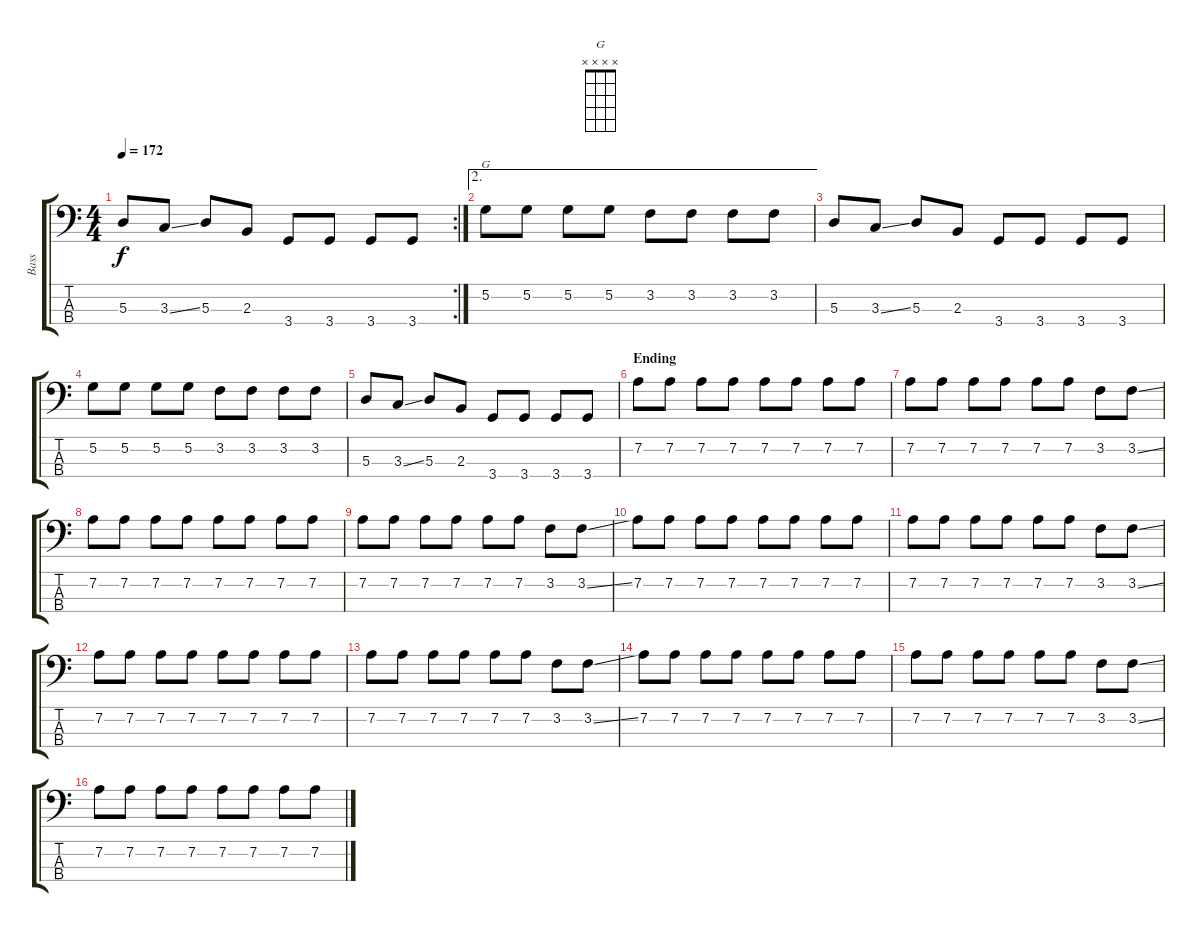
\track ("Bass" "Bass") {instrument electricbasspick}
\staff {score tabs}
\tuning (G2 D2 A1 E1) {hide}
\chord ("G" x x x x)
\rc 2
\ts (4 4)
\tempo 172
\clef f4
\ks c
5.3.8{dy f} 3.3{ss}.8 5.3.8 2.3.8 3.4.8 3.4.8 3.4.8 3.4.8 |
\ae 2
5.2.8{ch "G"} 5.2.8 5.2.8 5.2.8 3.2.8 3.2.8 3.2.8 3.2.8 |
5.3.8 3.3{ss}.8 5.3.8 2.3.8 3.4.8 3.4.8 3.4.8 3.4.8 |
5.2.8 5.2.8 5.2.8 5.2.8 3.2.8 3.2.8 3.2.8 3.2.8 |
5.3.8 3.3{ss}.8 5.3.8 2.3.8 3.4.8 3.4.8 3.4.8 3.4.8 |
\section ("" "Ending")
7.2.8 7.2.8 7.2.8 7.2.8 7.2.8 7.2.8 7.2.8 7.2.8 |
7.2.8 7.2.8 7.2.8 7.2.8 7.2.8 7.2.8 3.2.8 3.2{ss}.8 |
7.2.8 7.2.8 7.2.8 7.2.8 7.2.8 7.2.8 7.2.8 7.2.8 |
7.2.8 7.2.8 7.2.8 7.2.8 7.2.8 7.2.8 3.2.8 3.2{ss}.8 |
7.2.8 7.2.8 7.2.8 7.2.8 7.2.8 7.2.8 7.2.8 7.2.8 |
7.2.8 7.2.8 7.2.8 7.2.8 7.2.8 7.2.8 3.2.8 3.2{ss}.8 |
7.2.8 7.2.8 7.2.8 7.2.8 7.2.8 7.2.8 7.2.8 7.2.8 |
7.2.8 7.2.8 7.2.8 7.2.8 7.2.8 7.2.8 3.2.8 3.2{ss}.8 |
7.2.8 7.2.8 7.2.8 7.2.8 7.2.8 7.2.8 7.2.8 7.2.8 |
7.2.8 7.2.8 7.2.8 7.2.8 7.2.8 7.2.8 3.2.8 3.2{ss}.8 |
7.2.8 7.2.8 7.2.8 7.2.8 7.2.8 7.2.8 7.2.8 7.2.8
